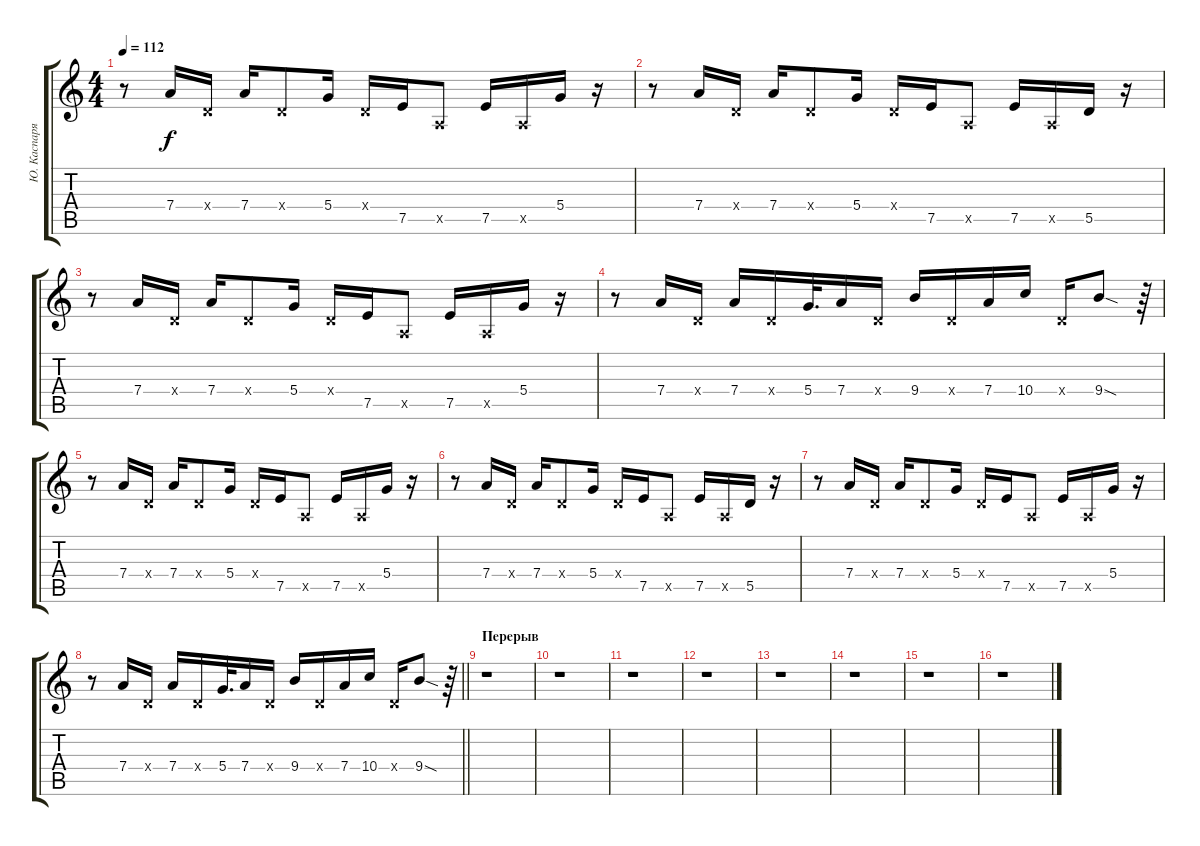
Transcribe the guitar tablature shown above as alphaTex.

\track ("Ю. Каспарян (соло)" "Ю. Каспаря") {instrument overdrivenguitar}
\staff {score tabs}
\tuning (E4 B3 G3 D3 A2 E2) {hide}
\ts (4 4)
\tempo 112
\clef g2
\ks c
r.8{dy f} 7.4.16 0.4{x}.16 7.4.16 0.4{x}.8 5.4.16 0.4{x}.16 7.5.16 0.5{x}.8 7.5.16 0.5{x}.16 5.4.16 r.16 |
r.8 7.4.16 0.4{x}.16 7.4.16 0.4{x}.8 5.4.16 0.4{x}.16 7.5.16 0.5{x}.8 7.5.16 0.5{x}.16 5.5.16 r.16 |
r.8 7.4.16 0.4{x}.16 7.4.16 0.4{x}.8 5.4.16 0.4{x}.16 7.5.16 0.5{x}.8 7.5.16 0.5{x}.16 5.4.16 r.16 |
r.8 7.4.16 0.4{x}.16 7.4.16 0.4{x}.16 5.4.32{d} 7.4.16 0.4{x}.16 9.4.16 0.4{x}.16 7.4.16 10.4.16 0.4{x}.16 9.4{sod}.8 r.64 |
r.8 7.4.16 0.4{x}.16 7.4.16 0.4{x}.8 5.4.16 0.4{x}.16 7.5.16 0.5{x}.8 7.5.16 0.5{x}.16 5.4.16 r.16 |
r.8 7.4.16 0.4{x}.16 7.4.16 0.4{x}.8 5.4.16 0.4{x}.16 7.5.16 0.5{x}.8 7.5.16 0.5{x}.16 5.5.16 r.16 |
r.8 7.4.16 0.4{x}.16 7.4.16 0.4{x}.8 5.4.16 0.4{x}.16 7.5.16 0.5{x}.8 7.5.16 0.5{x}.16 5.4.16 r.16 |
\barLineRight lightlight
r.8 7.4.16 0.4{x}.16 7.4.16 0.4{x}.16 5.4.32{d} 7.4.16 0.4{x}.16 9.4.16 0.4{x}.16 7.4.16 10.4.16 0.4{x}.16 9.4{sod}.8 r.64 |
\section ("" "Перерыв")
r.1 |
r.1 |
r.1 |
r.1 |
r.1 |
r.1 |
r.1 |
r.1
